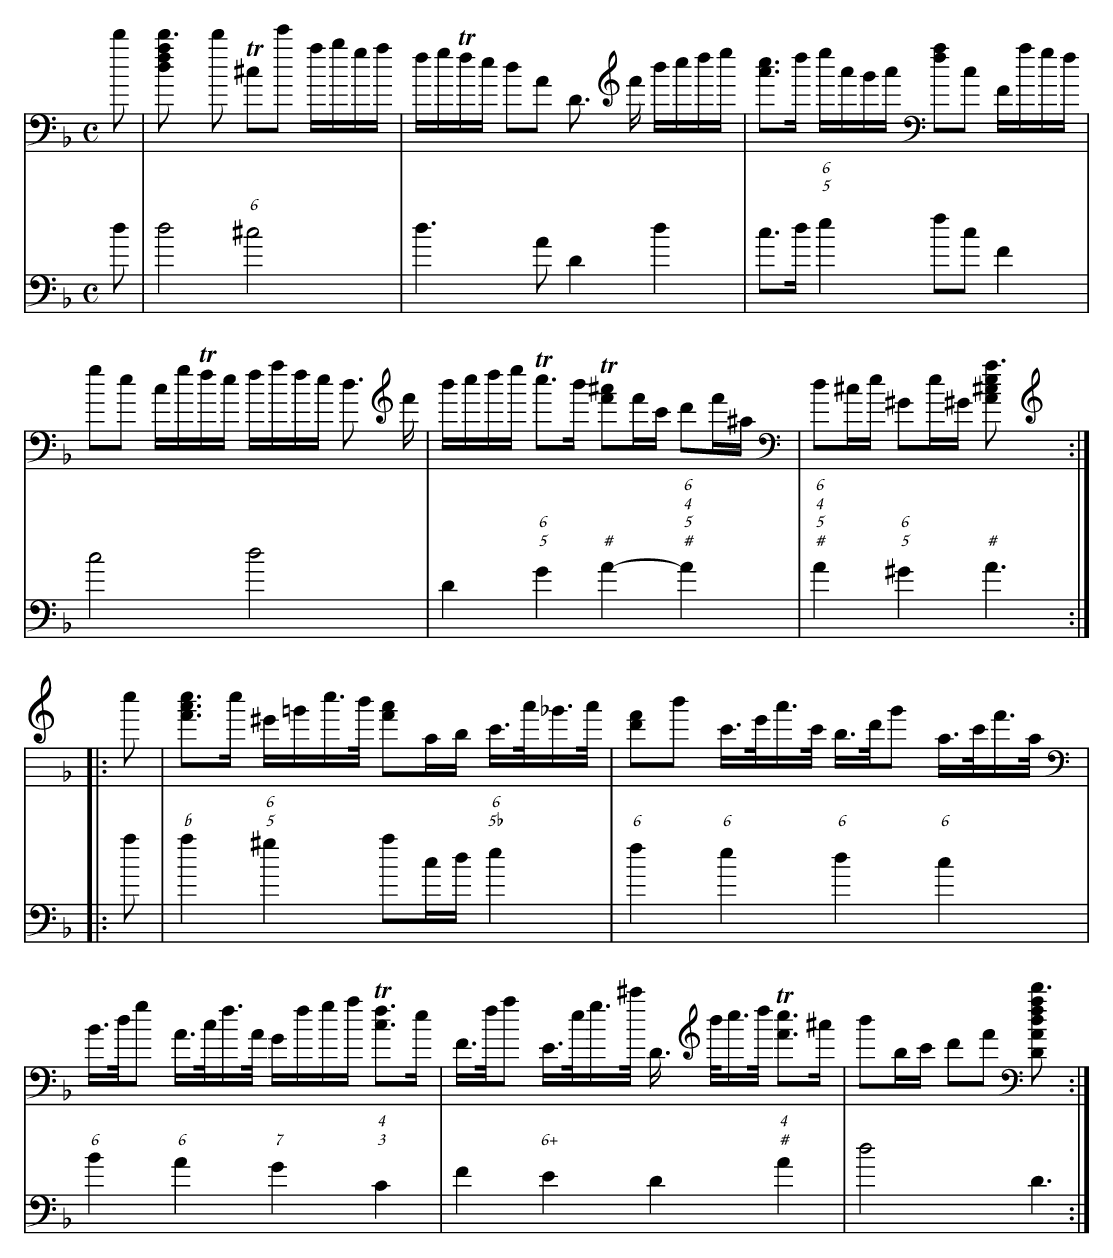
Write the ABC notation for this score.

X:1
M:C
L:1/8
K:DM
V:Gb clef=treble8 bracket=2 space=+10pt
V:Bc clef=bass
Q:"Allemande"
[V:Gb] [K:bass] d' | [d'3afd] d' T^ce' a/b/g/a/ | \
    f/g/Tf/e/ dA D> [K:treble8] A d/e/f/g/ | \
    [ec]>f g/c/B/c/ [K:bass] [fa]c F/a/g/f/ |
[V:Bc] d | d4 "6"^c4 | \
    d3 A D2 d2 | \
    c>d "6""5"""e2 fc F2 |
[V:Gb] ge c/g/Tf/e/ f/a/f/e/ d> [K:treble8] A | \
    d/e/f/g/ Te>d T[^cA]A/E/ FA/^C/ | \
    [K:bass] d^c/e/ ^Ge/^G/ [a3e^cA] ::
[V:Bc] c4 d4 | \
    D2 "6""5"G2 "#"A2-"6\n4""5\n#"A2 | \
    "6\n4""5\n#"A2 "6\n5"^G2 "#"A3 ::
[V:Gb] [K:treble8] e | [ecA]>e ^G/=B/e/>d/ [cA]C/D/ E/>c/_B/>c/ | \
    [FA]d E/>G/c/>E/ D/>F/B C/>E/A/>C/ |
[V:Bc] a | "b"a2 "6""5"^g2 ac/d/ "6""5b"e2 | \
    "6"f2 "6"e2 "6"d2 "6"c2 |
[V:Gb] [K:bass] B/>d/g A/>c/f/>A/ G/f/g/a/ T[fc]>e | \
    F/>f/a E/>e/g/>^c'/ D/> [K:treble8] d/e/>f/ T[eA]>^c | \
    dD/E/ FA [K:bass] [d'3afdAD] :|
[V:Bc] "6"B2 "6"A2 "7"G2 "4""3"C2 | \
    F2 "6+"E2 D2 "4""#"A2 | \
    d4 D3 :|
